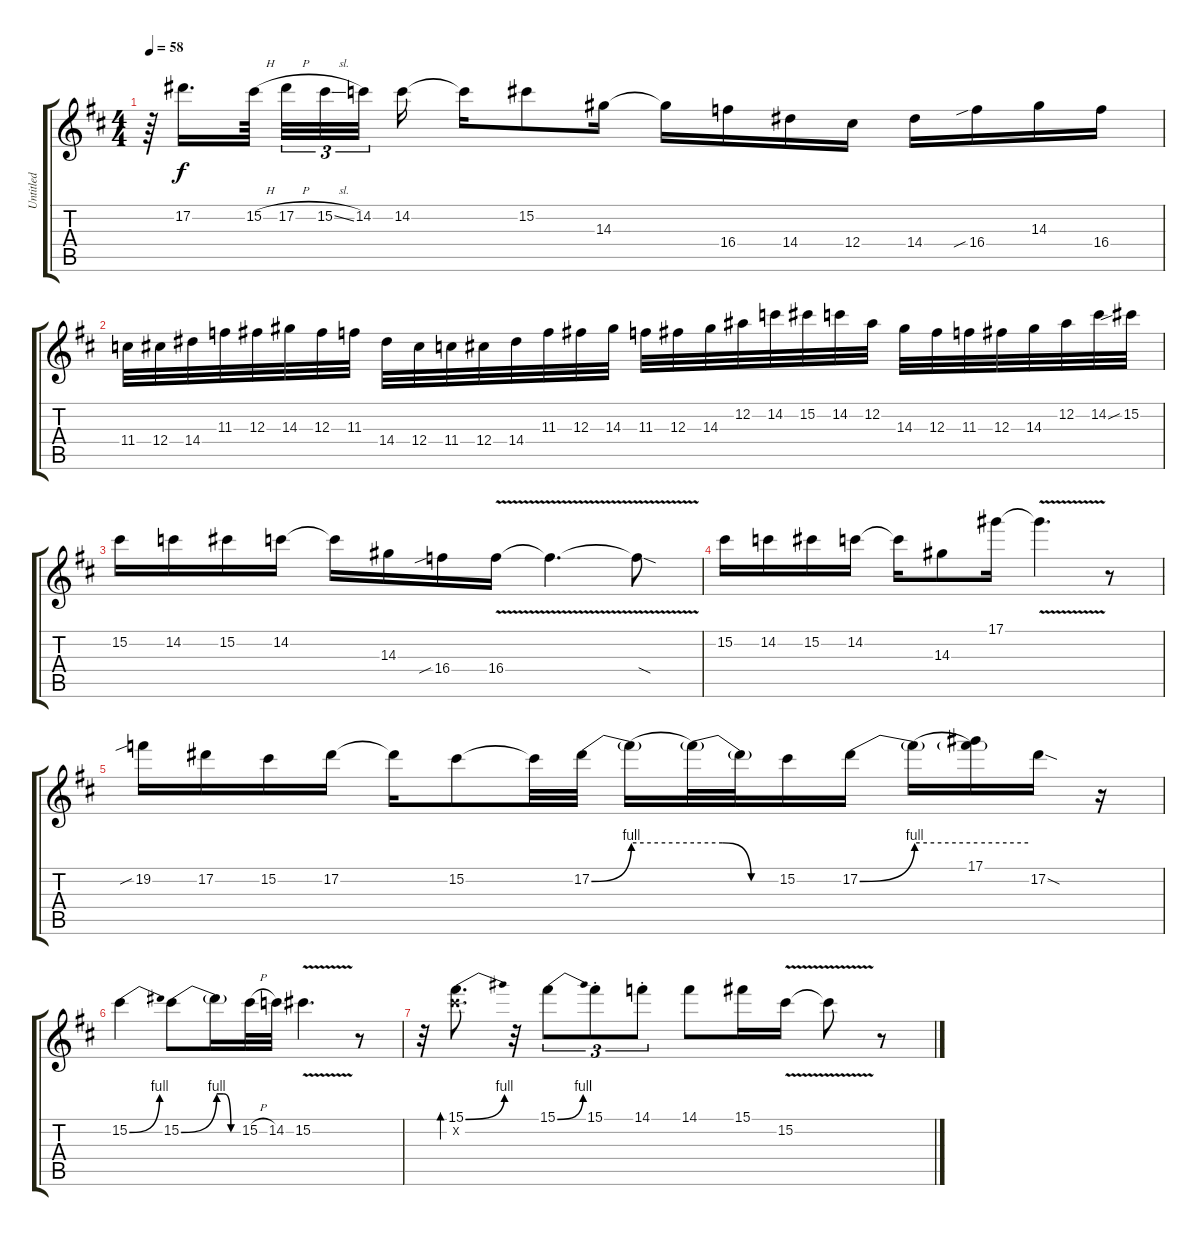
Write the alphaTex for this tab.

\track ("Untitled" "Untitled") {instrument distortionguitar}
\staff {score tabs}
\tuning (Eb4 Bb3 Gb3 Db3 Ab2 Eb2) {hide}
\ts (4 4)
\tempo 58
\clef g2
\ks d
r.64{dy f} 17.2.16{d} 15.2{h}.64{beam splitsecondary} 17.2{h}.32{tu (3 2)} 15.2{sl}.32{tu (3 2)} 14.2.32{tu (3 2) beam splitsecondary} 14.2.16 14.2{t}.16 15.2.8 14.3.16 14.3{t}.16 16.4.16 14.4.16 12.4.16 14.4.16 16.4{sib}.16 14.3.16 16.4.16 |
11.4.32 12.4.32 14.4.32 11.3.32 12.3.32 14.3.32 12.3.32 11.3.32 14.4.32 12.4.32 11.4.32 12.4.32 14.4.32 11.3.32 12.3.32 14.3.32 11.3.32 12.3.32 14.3.32 12.2.32 14.2.32 15.2.32 14.2.32 12.2.32 14.3.32 12.3.32 11.3.32 12.3.32 14.3.32 12.2.32 14.2.32 15.2{sib}.32 |
15.2.16 14.2.16 15.2.16 14.2.16 14.2{t}.16 14.3.16 16.4{sib}.16 16.4{v}.16 16.4{v t}.4{d} 16.4{sod t}.8 |
15.2.16 14.2.16 15.2.16 14.2.16 14.2{t}.16 14.3.8 17.1.16 17.1{v t}.4{d} r.8 |
19.2{sib}.16 17.2.16 15.2.16 17.2.16 17.2{t}.16 15.2.8 15.2{t}.32 17.2{be (bend 0 0 60 4)}.32 17.2{be (hold 0 4 60 4) t}.16 17.2{be (custom 0 4 20 4 40 0 60 0) t}.32 17.2{t}.32 15.2.16 17.2{be (bend 0 0 60 4)}.16 17.2{be (hold 0 4 60 4) t}.16 (17.1 17.2{be (hold 0 4 60 4) t}).16 17.2{sod}.16 r.16 |
15.2{be (bend 0 0 60 4)}.4 15.2{be (bend 0 0 60 4)}.8 15.2{be (custom 0 4 20 4 40 0 60 0) t}.16 15.2{h}.32 14.2.32 15.2{v}.4{d} r.8 |
r.32 (15.1{be (bend 0 0 60 4)} 15.2{x}).8{d bd 30} r.32 15.1{be (bend 0 0 60 4)}.8{tu (3 2)} 15.1{st}.8{tu (3 2)} 14.1{st}.8{tu (3 2)} 14.1.8 15.1.16 15.2{v}.16 15.2{v t}.8 r.8
